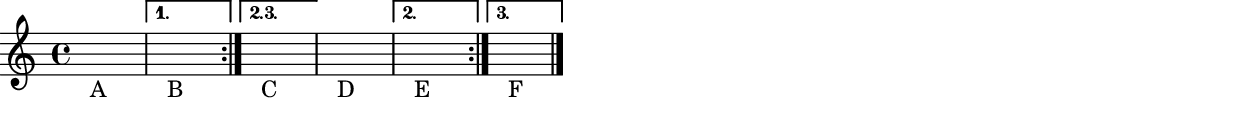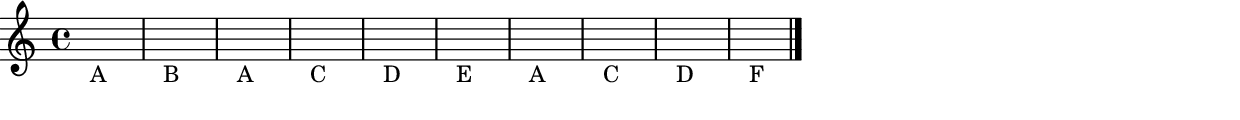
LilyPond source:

%% Generated by lilypond-book
%% Options: [exampleindent=10.16\mm,indent=0\mm,line-width=160\mm,quote]
\include "lilypond-book-preamble.ly"


% ****************************************************************
% Start cut-&-pastable-section
% ****************************************************************

#(ly:set-option 'eps-box-padding 3.000000)



\paper {
  indent = 0\mm
  line-width = 160\mm
  % offset the left padding, also add 1mm as lilypond creates cropped
  % images with a little space on the right
  line-width = #(- line-width (* mm  3.000000) (* mm 1))
  line-width = 160\mm - 2.0 * 10.16\mm
  % offset the left padding, also add 1mm as lilypond creates cropped
  % images with a little space on the right
  line-width = #(- line-width (* mm  3.000000) (* mm 1))
}

\layout {
  
}




% ****************************************************************
% ly snippet:
% ****************************************************************
\sourcefileline 300
music = \fixed c' {
  \repeat volta 3 {
    s1_"A"
    \alternative {
      \volta 1 { s1_"B" }
      \volta 2,3 {
        s1_"C"
        \once \set Score.voltaSpannerDuration = #(ly:make-moment 1)
        s1_"D"
        \alternative {
          \volta 2 { s1_"E" }
          \volta 3 { s1_"F" }
        }
      }
    }
  }
  \fine
}

\score { \music }
\score { \unfoldRepeats \music }



% ****************************************************************
% end ly snippet
% ****************************************************************
